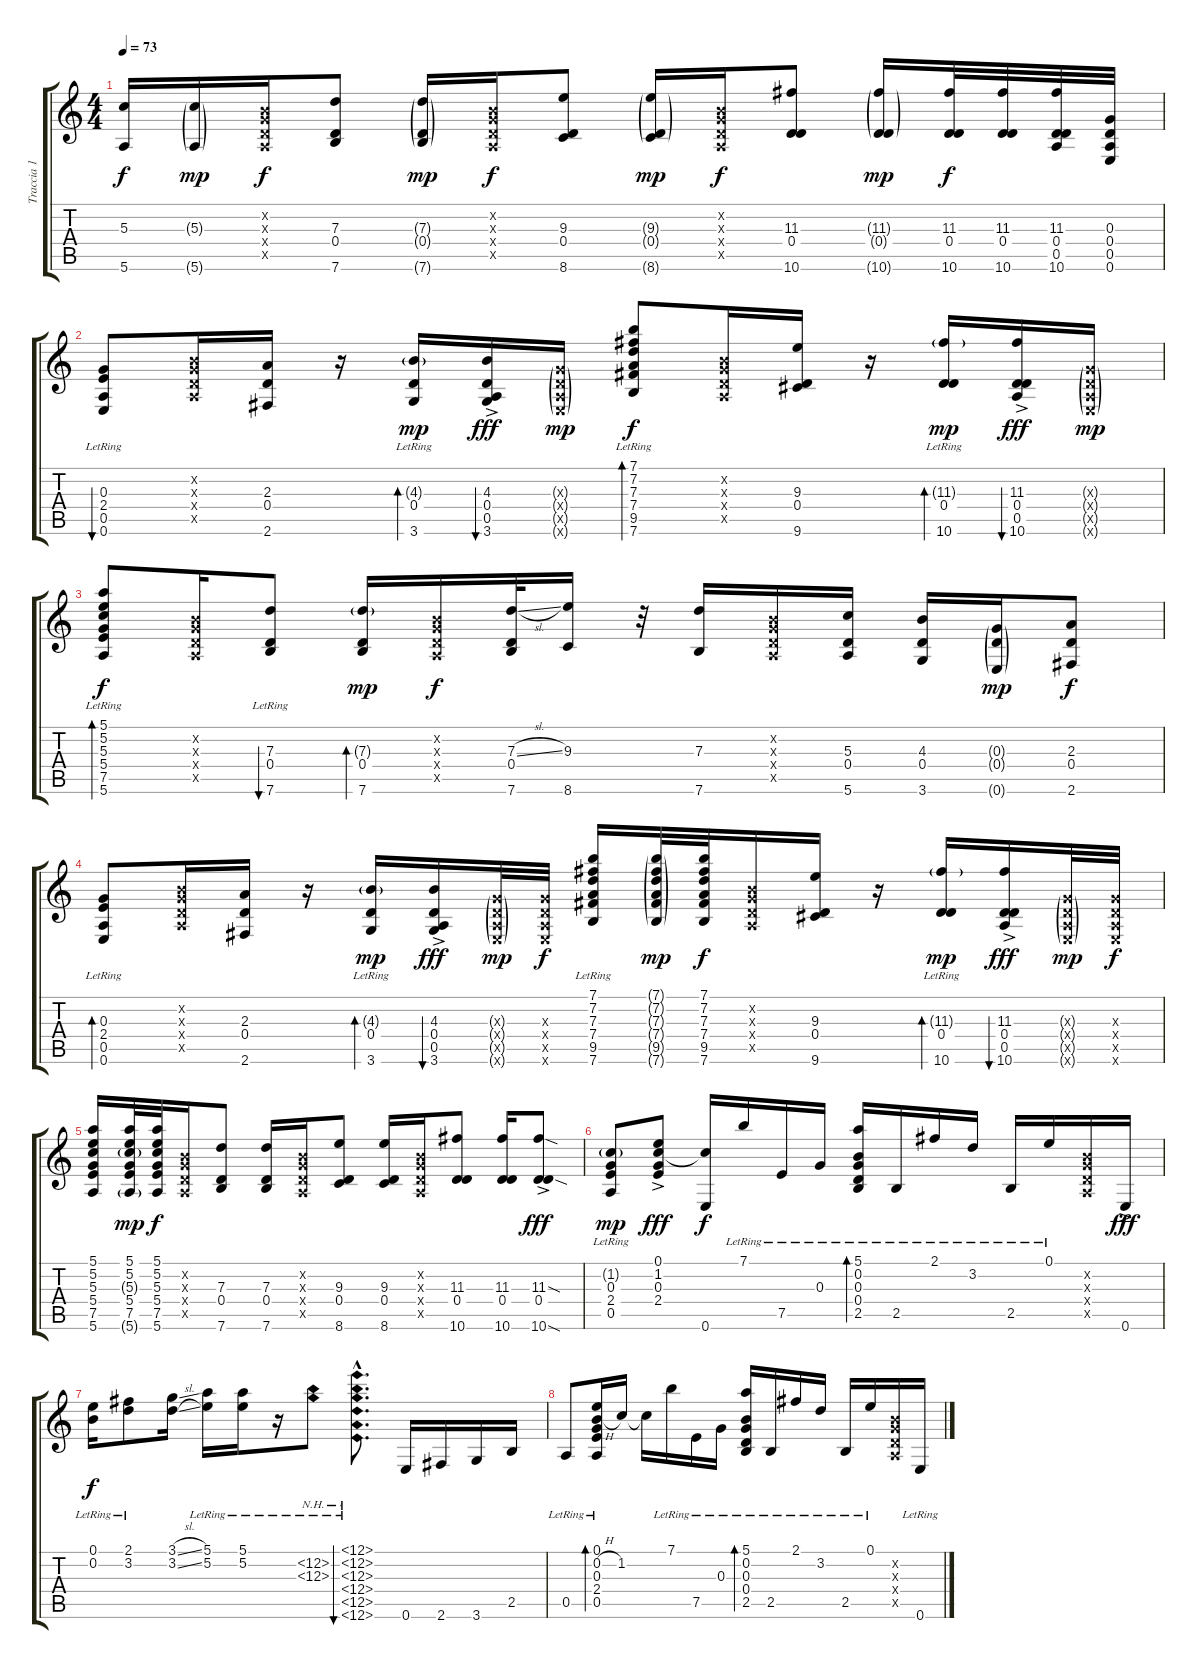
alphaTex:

\track ("Traccia 1" "Traccia 1") {instrument acousticguitarnylon}
\staff {score tabs}
\tuning (E4 B3 G3 D3 A2 E2) {hide}
\ts (4 4)
\tempo 73
\clef g2
\ks c
(5.3 5.6).16{dy f volume 10} (5.3{g} 5.6{g}).16{dy mp} (0.2{x} 0.3{x} 0.4{x} 0.5{x}).16{dy f} (7.3 0.4 7.6).8{volume 11} (7.3{g} 0.4{g} 7.6{g}).16{dy mp} (0.2{x} 0.3{x} 0.4{x} 0.5{x}).16{dy f} (9.3 0.4 8.6).8{volume 12} (9.3{g} 0.4{g} 8.6{g}).16{dy mp} (0.2{x} 0.3{x} 0.4{x} 0.5{x}).16{dy f} (11.3 0.4 10.6).8{volume 13} (11.3{g} 0.4{g} 10.6{g}).16{dy mp} (11.3 0.4 10.6).32{dy f} (11.3 0.4 10.6).32 (11.3 0.4 0.5 10.6).32 (0.3 0.4 0.5 0.6).32 |
(0.3 2.4 0.5 0.6{lr}).8{bu 60 volume 12} (0.2{x} 0.3{x} 0.4{x} 0.5{x}).16 (2.3 0.4 2.6).16{volume 11} r.16 (4.3{g} 0.4 3.6{lr}).16{bd 60 dy mp} (4.3{ac} 0.4{ac} 0.5{ac} 3.6{ac}).16{bu 60 dy fff} (0.3{g x} 0.4{g x} 0.5{g x} 0.6{g x}).16{dy mp} (7.1 7.2 7.3 7.4 9.5 7.6{lr}).8{bd 240 dy f} (0.2{x} 0.3{x} 0.4{x} 0.5{x}).16 (9.3 0.4 9.6).16 r.16 (11.3{g} 0.4 10.6{lr}).16{bd 60 dy mp} (11.3{ac} 0.4{ac} 0.5{ac} 10.6{ac}).16{bu 60 dy fff} (0.3{g x} 0.4{g x} 0.5{g x} 0.6{g x}).16{dy mp} |
(5.1 5.2 5.3 5.4 7.5 5.6{lr}).8{bd 240 dy f} (0.2{x} 0.3{x} 0.4{x} 0.5{x}).16 (7.3 0.4 7.6{lr}).8{bu 60} (7.3{g} 0.4 7.6).16{bd 60 dy mp} (0.2{x} 0.3{x} 0.4{x} 0.5{x}).16{dy f} (7.3{sl} 0.4 7.6).32 (9.3 8.6).16 r.32 (7.3 7.6).16 (0.2{x} 0.3{x} 0.4{x} 0.5{x}).16 (5.3 0.4 5.6).16 (4.3 0.4 3.6).16 (0.3{g} 0.4{g} 0.6{g}).16{dy mp} (2.3 0.4 2.6).8{dy f} |
(0.3 2.4 0.5 0.6{lr}).8{bd 240} (0.2{x} 0.3{x} 0.4{x} 0.5{x}).16 (2.3 0.4 2.6).16 r.16 (4.3{g} 0.4 3.6{lr}).16{bd 60 dy mp} (4.3{ac} 0.4{ac} 0.5{ac} 3.6{ac}).16{bu 60 dy fff} (0.3{g x} 0.4{g x} 0.5{g x} 0.6{g x}).32{dy mp} (0.3{x} 0.4{x} 0.5{x} 0.6{x}).32{dy f} (7.1 7.2 7.3 7.4 9.5 7.6{lr}).16 (7.1{g} 7.2{g} 7.3{g} 7.4{g} 9.5{g} 7.6{g}).32{dy mp} (7.1 7.2 7.3 7.4 9.5 7.6).32{dy f} (0.2{x} 0.3{x} 0.4{x} 0.5{x}).16 (9.3 0.4 9.6).16 r.16 (11.3{g} 0.4 10.6{lr}).16{bd 60 dy mp} (11.3{ac} 0.4{ac} 0.5{ac} 10.6{ac}).16{bu 60 dy fff} (0.3{g x} 0.4{g x} 0.5{g x} 0.6{g x}).32{dy mp} (0.3{x} 0.4{x} 0.5{x} 0.6{x}).32{dy f} |
(5.1 5.2 5.3 5.4 7.5 5.6).16{volume 12} (5.1 5.2 5.3{g} 5.4 7.5 5.6{g}).32{dy mp} (5.1 5.2 5.3 5.4 7.5 5.6).32{dy f} (0.2{x} 0.3{x} 0.4{x} 0.5{x}).16 (7.3 0.4 7.6).8{volume 13} (7.3 0.4 7.6).16 (0.2{x} 0.3{x} 0.4{x} 0.5{x}).16 (9.3 0.4 8.6).8{volume 14} (9.3 0.4 8.6).16 (0.2{x} 0.3{x} 0.4{x} 0.5{x}).16 (11.3 0.4 10.6).8{volume 15} (11.3 0.4 10.6).16 (11.3{sod ac} 0.4 10.6{sod ac}).8{dy fff} |
(1.2{g lr} 0.3 2.4{lr} 0.5{lr}).8{dy mp} (0.1{ac} 1.2{ac} 0.3{ac} 2.4{ac}).8{dy fff} (1.2{t} 0.6).16{dy f volume 13} 7.1{lr}.16 7.5{lr}.16 0.3{lr}.16 (5.1{lr} 0.2{lr} 0.3{lr} 0.4{lr} 2.5{lr}).16{bd 480} 2.5{lr}.16 2.1{lr}.16 3.2{lr}.16 2.5{lr}.16 0.1{lr}.16 (0.2{x} 0.3{x} 0.4{x} 0.5{x}).16 0.6{ac}.16{dy fff} |
(0.1{lr} 0.2{lr}).16{dy f} (2.1{lr} 3.2{lr}).8 (3.1{sl} 3.2{sl}).16 (5.1{lr} 5.2{lr}).16 (5.1{lr} 5.2{lr}).16 r.16 (12.2{nh lr} 12.3{nh lr}).8 (12.1{nh hac lr} 12.2{nh hac lr} 12.3{nh hac lr} 12.4{nh hac lr} 12.5{nh hac lr} 12.6{nh hac lr}).8{d bu 120} 0.6.16 2.6.16 3.6.16 2.5.16 |
0.5{lr}.8 (0.1 0.2{h} 0.3{lr} 2.4{lr} 0.5{lr}).16{bd 240} 1.2.16 1.2{t}.16 7.1{lr}.16 7.5{lr}.16 0.3{lr}.16 (5.1{lr} 0.2{lr} 0.3{lr} 0.4{lr} 2.5{lr}).16{bd 240} 2.5{lr}.16 2.1{lr}.16 3.2{lr}.16 2.5{lr}.16 0.1{lr}.16 (0.2{x} 0.3{x} 0.4{x} 0.5{x}).16 0.6{lr}.16
